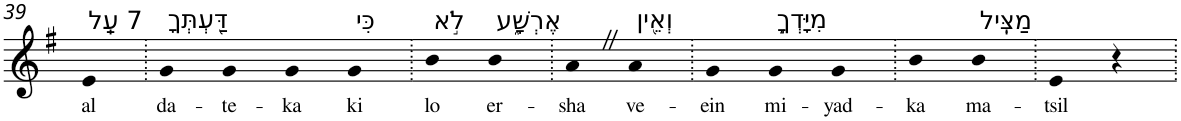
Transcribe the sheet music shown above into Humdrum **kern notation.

**kern	**text
*part1	*part1
*staff1	*staff1
*I"Piano	*
*I'Pno	*
!!LO:PB:g=z
*clefG2	*
*k[f#]	*
*G:	*
=39	=39
!LO:TX:a:t=7 עַֽל	!
!	!LO:LY:b
4e	al
=40.	=40.
!LO:TX:a:t=דַּ֭עְתְּךָ	!
!	!LO:LY:b
4g	da-
!	!LO:LY:b
4g	-te-
!	!LO:LY:b
4g	-ka
!LO:TX:a:t=כִּי	!
!	!LO:LY:b
4g	ki
=41.	=41.
!LO:TX:a:t=לֹ֣א	!
!	!LO:LY:b
4b	lo
!LO:TX:a:t=אֶרְשָׁ֑ע	!
!	!LO:LY:b
4b	er-
=42.	=42.
!	!LO:LY:b
4aZ	-sha
!LO:TX:a:t=וְאֵ֖ין	!
!	!LO:LY:b
4a	ve-
=43.	=43.
!	!LO:LY:b
4g	-ein
!LO:TX:a:t=מִיָּדְךָ֣	!
!	!LO:LY:b
4g	mi-
!	!LO:LY:b
4g	-yad-
=44.	=44.
!	!LO:LY:b
4b	-ka
!LO:TX:a:t=מַצִּֽיל	!
!	!LO:LY:b
4b	ma-
=45.	=45.
!	!LO:LY:b
4e	-tsil
4r	.
=.	=.
*-	*-
